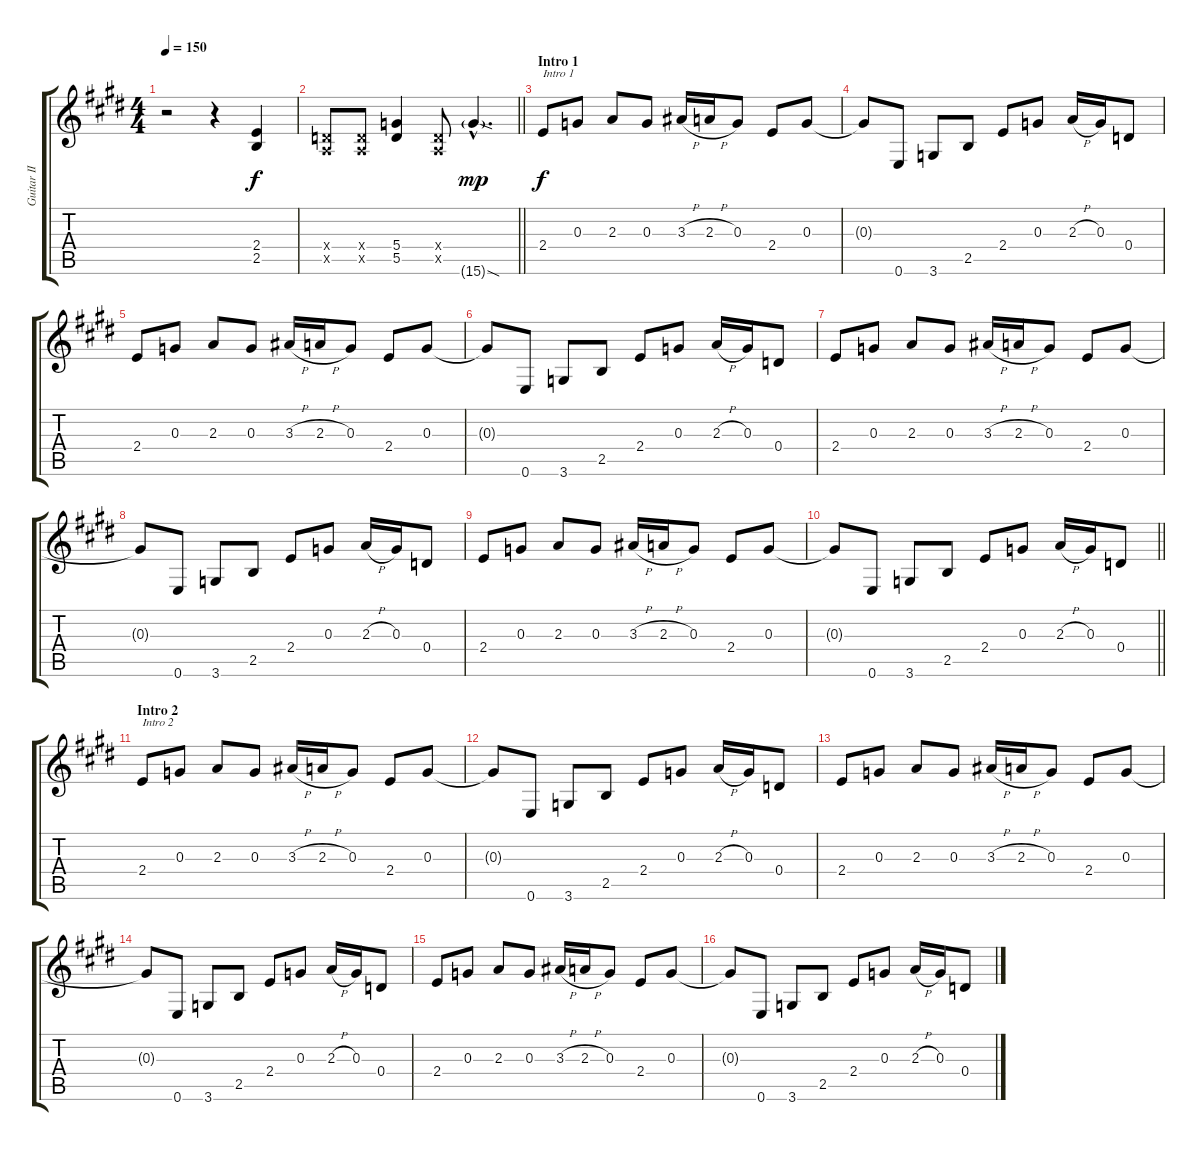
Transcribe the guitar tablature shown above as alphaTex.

\track ("Guitar II" "Guitar II") {instrument distortionguitar}
\staff {score tabs}
\tuning (E4 B3 G3 D3 A2 E2) {hide}
\ts (4 4)
\tempo 150
\clef g2
\ks e
r.2{dy f instrument distortionguitar} r.4 (2.4 2.5).4 |
\barLineRight lightlight
(0.4{x} 0.5{x}).8 (0.4{x} 0.5{x}).8 (5.4 5.5).4 (0.4{x} 0.5{x}).8 15.6{sod g hac}.4{d dy mp} |
\section ("" "Intro 1")
2.4.8{txt "Intro 1" dy f} 0.3.8 2.3.8 0.3.8 3.3{h}.16 2.3{h}.16 0.3.8 2.4.8 0.3.8 |
0.3{t}.8 0.6.8 3.6.8 2.5.8 2.4.8 0.3.8 2.3{h}.16 0.3.16 0.4.8 |
2.4.8 0.3.8 2.3.8 0.3.8 3.3{h}.16 2.3{h}.16 0.3.8 2.4.8 0.3.8 |
0.3{t}.8 0.6.8 3.6.8 2.5.8 2.4.8 0.3.8 2.3{h}.16 0.3.16 0.4.8 |
2.4.8 0.3.8 2.3.8 0.3.8 3.3{h}.16 2.3{h}.16 0.3.8 2.4.8 0.3.8 |
0.3{t}.8 0.6.8 3.6.8 2.5.8 2.4.8 0.3.8 2.3{h}.16 0.3.16 0.4.8 |
2.4.8 0.3.8 2.3.8 0.3.8 3.3{h}.16 2.3{h}.16 0.3.8 2.4.8 0.3.8 |
\barLineRight lightlight
0.3{t}.8 0.6.8 3.6.8 2.5.8 2.4.8 0.3.8 2.3{h}.16 0.3.16 0.4.8 |
\section ("" "Intro 2")
2.4.8{txt "Intro 2"} 0.3.8 2.3.8 0.3.8 3.3{h}.16 2.3{h}.16 0.3.8 2.4.8 0.3.8 |
0.3{t}.8 0.6.8 3.6.8 2.5.8 2.4.8 0.3.8 2.3{h}.16 0.3.16 0.4.8 |
2.4.8 0.3.8 2.3.8 0.3.8 3.3{h}.16 2.3{h}.16 0.3.8 2.4.8 0.3.8 |
0.3{t}.8 0.6.8 3.6.8 2.5.8 2.4.8 0.3.8 2.3{h}.16 0.3.16 0.4.8 |
2.4.8 0.3.8 2.3.8 0.3.8 3.3{h}.16 2.3{h}.16 0.3.8 2.4.8 0.3.8 |
0.3{t}.8 0.6.8 3.6.8 2.5.8 2.4.8 0.3.8 2.3{h}.16 0.3.16 0.4.8
